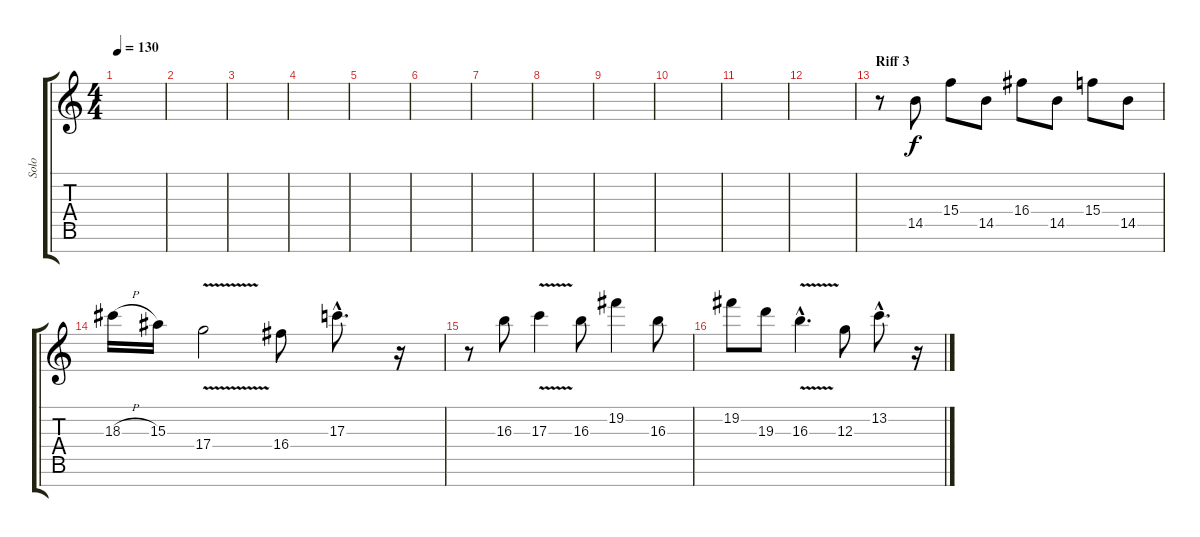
\track ("Solo" "Solo") {instrument distortionguitar}
\staff {score tabs}
\tuning (E4 B3 G3 D3 A2 E2 B1) {hide}
\ts (4 4)
\tempo 130
\clef g2
\ks c
|
|
|
|
|
|
|
|
|
|
|
|
\section ("" "Riff 3")
r.8 14.5.8 15.4.8 14.5.8 16.4.8 14.5.8 15.4.8 14.5.8 |
18.3{h}.16 15.3.16 17.4{v}.2 16.4.8 17.3{hac}.8{d} r.16 |
r.8 16.3.8 17.3{v}.4 16.3.8 19.2.4 16.3.8 |
19.2.8 19.3.8 16.3{v hac}.4{d} 12.3.8 13.2{hac}.8{d} r.16
